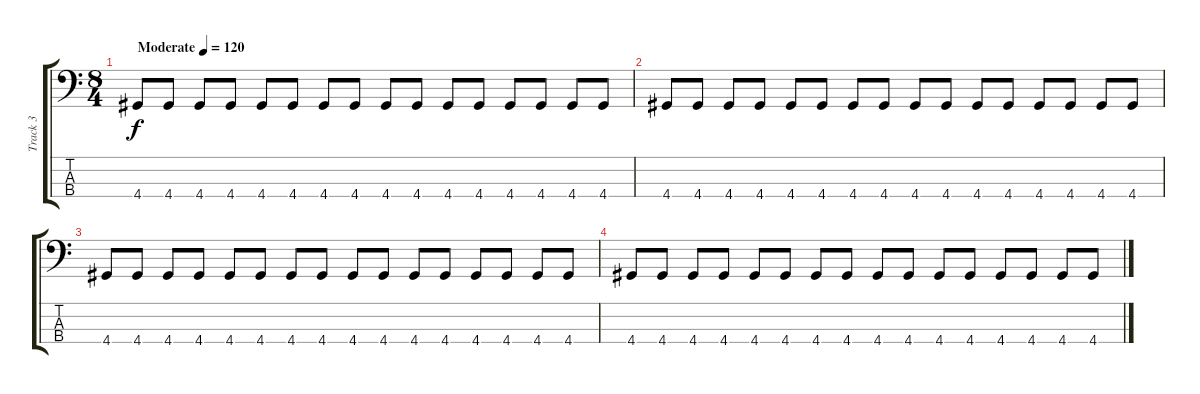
\track ("Track 3" "Track 3") {instrument electricbassfinger}
\staff {score tabs}
\tuning (G2 D2 A1 E1) {hide}
\ts (8 4)
\tempo (120 "Moderate")
\clef f4
\ks c
4.4.8{dy f instrument electricbassfinger} 4.4.8 4.4.8 4.4.8 4.4.8 4.4.8 4.4.8 4.4.8 4.4.8 4.4.8 4.4.8 4.4.8 4.4.8 4.4.8 4.4.8 4.4.8 |
4.4.8 4.4.8 4.4.8 4.4.8 4.4.8 4.4.8 4.4.8 4.4.8 4.4.8 4.4.8 4.4.8 4.4.8 4.4.8 4.4.8 4.4.8 4.4.8 |
4.4.8 4.4.8 4.4.8 4.4.8 4.4.8 4.4.8 4.4.8 4.4.8 4.4.8 4.4.8 4.4.8 4.4.8 4.4.8 4.4.8 4.4.8 4.4.8 |
4.4.8 4.4.8 4.4.8 4.4.8 4.4.8 4.4.8 4.4.8 4.4.8 4.4.8 4.4.8 4.4.8 4.4.8 4.4.8 4.4.8 4.4.8 4.4.8
